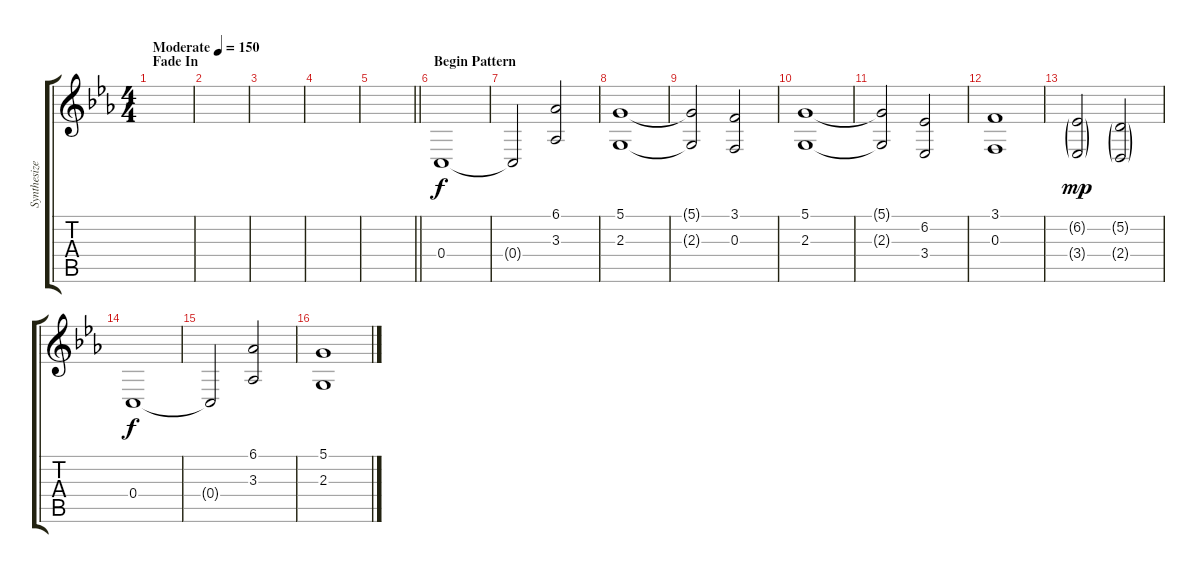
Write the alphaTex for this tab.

\track ("Synthesizer" "Synthesize") {instrument vibraphone}
\staff {score tabs}
\tuning (D4 A3 F3 C3 G2 C2) {hide}
\ts (4 4)
\section ("" "Fade In")
\tempo (150 "Moderate")
\clef g2
\ks cminor
|
|
|
|
\barLineRight lightlight
|
\section ("" "Begin Pattern")
0.4.1 |
0.4{t}.2 (6.1 3.3).2 |
(5.1 2.3).1 |
(5.1{t} 2.3{t}).2 (3.1 0.3).2 |
(5.1 2.3).1 |
(5.1{t} 2.3{t}).2 (6.2 3.4).2 |
(3.1 0.3).1 |
(6.2{g} 3.4{g}).2{dy mp} (5.2{g} 2.4{g}).2 |
0.4.1{dy f} |
0.4{t}.2 (6.1 3.3).2 |
(5.1 2.3).1
